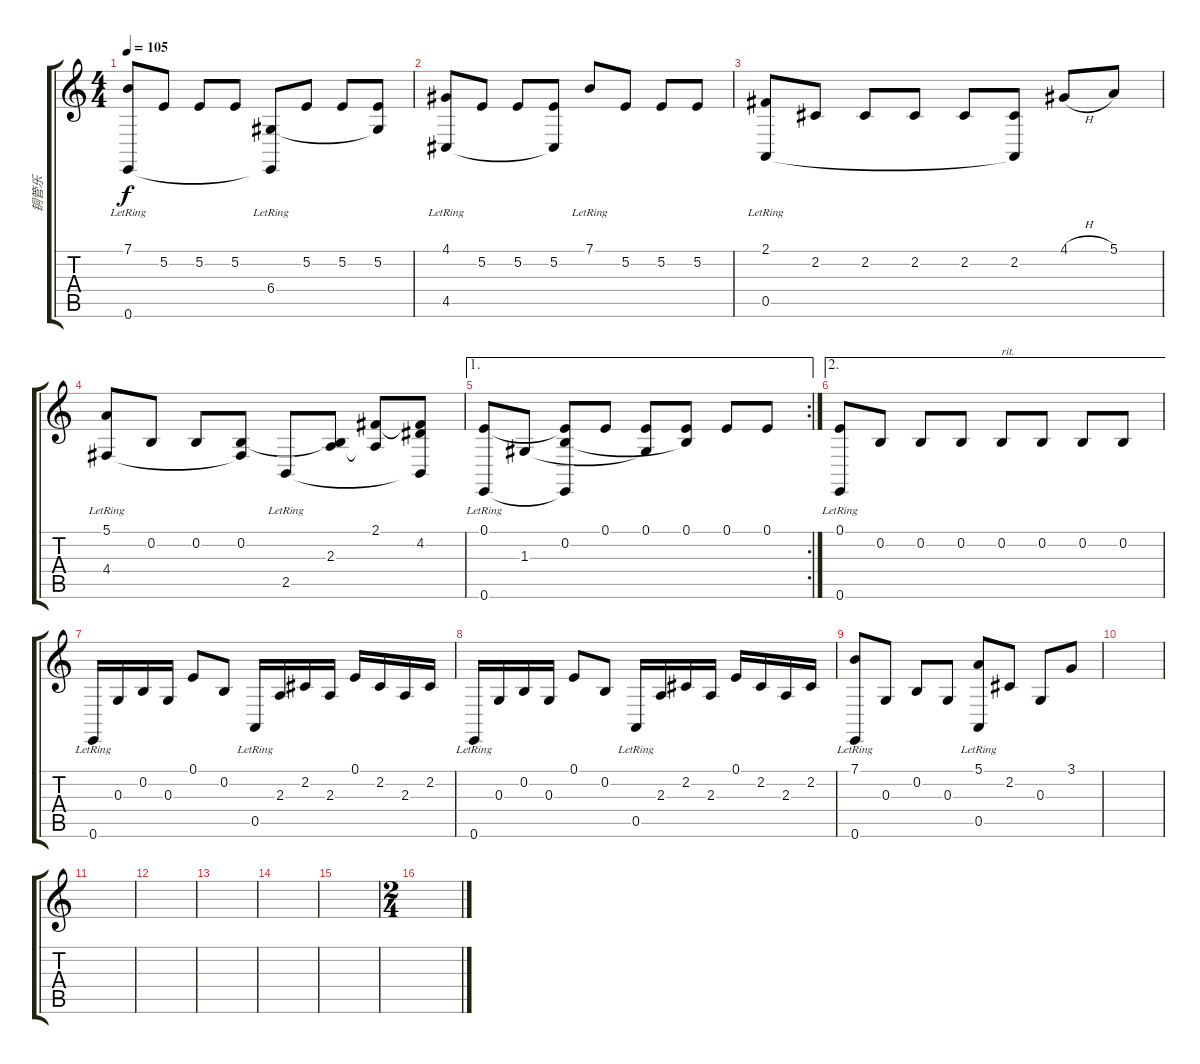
\track ("铜管乐" "铜管乐") {instrument frenchhorn}
\staff {score tabs}
\tuning (E4 B3 G3 D3 A2 E2) {hide}
\ts (4 4)
\tempo 105
\clef g2
\ks c
(7.1{lr} 0.6{lr}).8{dy f} 5.2.8 5.2.8 5.2.8 (6.4{lr} 0.6{t}).8 5.2.8 5.2.8 (5.2 6.4{t}).8 |
(4.1{lr} 4.5{lr}).8 5.2.8 5.2.8 (5.2 4.5{t}).8 7.1{lr}.8 5.2.8 5.2.8 5.2.8 |
(2.1{lr} 0.5{lr}).8 2.2.8 2.2.8 2.2.8 2.2.8 (2.2 0.5{t}).8 4.1{h}.8 5.1.8 |
(5.1 4.4{lr}).8 0.2.8 0.2.8 (0.2 4.4{t}).8 2.5{lr}.8 (0.2{t} 2.3).8 (2.1 2.3{t}).8 (2.1{t} 4.2 2.5{t}).8 |
\ae 1
\rc 2
(0.1 0.6{lr}).8 1.3.8 (0.1{t} 0.2 0.6{t}).8 0.1.8 (0.1 1.3{t}).8 (0.1 0.2{t}).8 0.1.8 0.1.8 |
\ae 2
(0.1{lr} 0.6{lr}).8 0.2.8 0.2.8 0.2.8 0.2.8{txt "rit."} 0.2.8 0.2.8 0.2.8 |
0.6{lr}.16 0.3.16 0.2.16 0.3.16 0.1.8 0.2.8 0.5{lr}.16 2.3.16 2.2.16 2.3.16 0.1.16 2.2.16 2.3.16 2.2.16 |
0.6{lr}.16 0.3.16 0.2.16 0.3.16 0.1.8 0.2.8 0.5{lr}.16 2.3.16 2.2.16 2.3.16 0.1.16 2.2.16 2.3.16 2.2.16 |
(7.1{lr} 0.6{lr}).8 0.3.8 0.2.8 0.3.8 (5.1 0.5{lr}).8 2.2.8 0.3.8 3.1.8 |
|
|
|
|
|
|
\ts (2 4)
